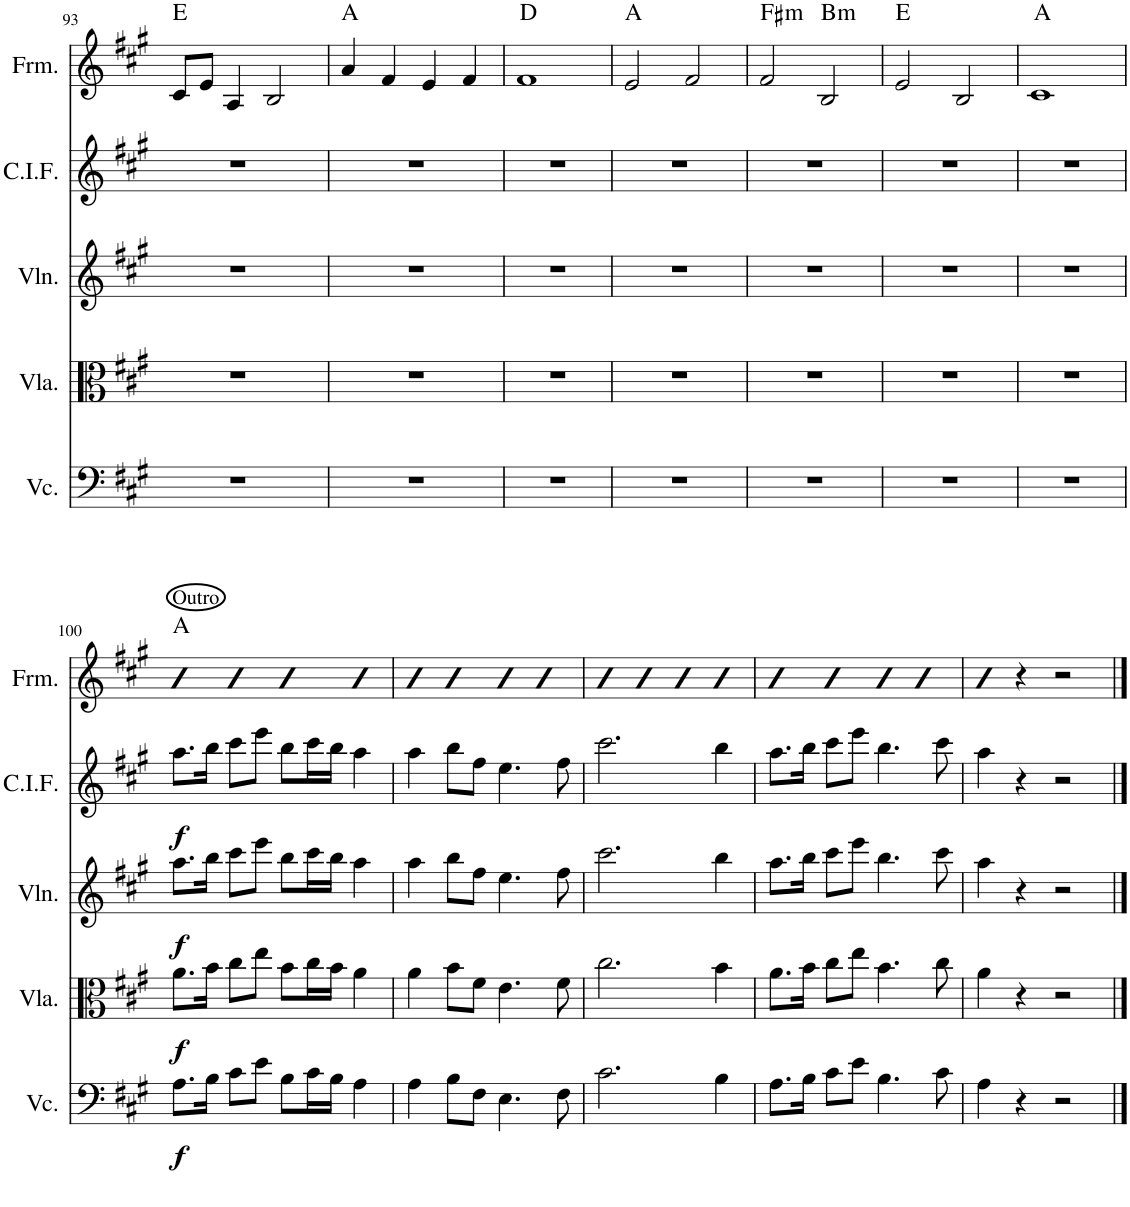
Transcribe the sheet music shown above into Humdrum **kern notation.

**kern	**dynam	**kern	**dynam	**kern	**dynam	**kern	**dynam	**kern	**harte
*part5	*part5	*part4	*part4	*part3	*part3	*part2	*part2	*part1	*part1
*staff5	*staff5	*staff4	*staff4	*staff3	*staff3	*staff2	*staff2	*staff1	*
*I"Violoncello	*	*I"Viola	*	*I"Violin	*	*I"Chinese Instruments Form	*	*I"Form	*
*I'Vc.	*	*I'Vla.	*	*I'Vln.	*	*I'C.I.F.	*	*I'Frm.	*
!!LO:PB:g=z
*clefF4	*	*clefC3	*	*clefG2	*	*clefG2	*	*clefG2	*
*k[f#c#g#]	*	*k[f#c#g#]	*	*k[f#c#g#]	*	*k[f#c#g#]	*	*k[f#c#g#]	*
*M4/4	*	*M4/4	*	*M4/4	*	*M4/4	*	*M4/4	*
=93	=93	=93	=93	=93	=93	=93	=93	=93	=93
1r	.	1r	.	1r	.	1r	.	8c#/L	E:maj
.	.	.	.	.	.	.	.	8e/J	.
.	.	.	.	.	.	.	.	4A/	.
.	.	.	.	.	.	.	.	2B/	.
=94	=94	=94	=94	=94	=94	=94	=94	=94	=94
1r	.	1r	.	1r	.	1r	.	4a/	A:maj
.	.	.	.	.	.	.	.	4f#/	.
.	.	.	.	.	.	.	.	4e/	.
.	.	.	.	.	.	.	.	4f#/	.
=95	=95	=95	=95	=95	=95	=95	=95	=95	=95
1r	.	1r	.	1r	.	1r	.	1f#	D:maj
=96	=96	=96	=96	=96	=96	=96	=96	=96	=96
1r	.	1r	.	1r	.	1r	.	2e/	A:maj
.	.	.	.	.	.	.	.	2f#/	.
=97	=97	=97	=97	=97	=97	=97	=97	=97	=97
!	!	!	!	!	!	!	!	!	!LO:H:kt=m
1r	.	1r	.	1r	.	1r	.	2f#/	F#:min
!	!	!	!	!	!	!	!	!	!LO:H:kt=m
.	.	.	.	.	.	.	.	2B/	B:min
=98	=98	=98	=98	=98	=98	=98	=98	=98	=98
1r	.	1r	.	1r	.	1r	.	2e/	E:maj
.	.	.	.	.	.	.	.	2B/	.
=99	=99	=99	=99	=99	=99	=99	=99	=99	=99
1r	.	1r	.	1r	.	1r	.	1c#	A:maj
!!LO:LB:g=z
=100	=100	=100	=100	=100	=100	=100	=100	=100	=100
!	!	!	!	!	!	!	!	!LO:TX:a:t=Outro	!
!	!LO:DY:b	!	!LO:DY:b	!	!LO:DY:b	!	!LO:DY:b	!	!
8.A\L	f	8.a\L	f	8.aa\L	f	8.aa\L	f	4b	A:maj
16B\Jk	.	16b\Jk	.	16bb\Jk	.	16bb\Jk	.	.	.
8c#\L	.	8cc#\L	.	8ccc#\L	.	8ccc#\L	.	4b	.
8e\J	.	8ee\J	.	8eee\J	.	8eee\J	.	.	.
8B\L	.	8b\L	.	8bb\L	.	8bb\L	.	4b	.
16c#\L	.	16cc#\L	.	16ccc#\L	.	16ccc#\L	.	.	.
16B\JJ	.	16b\JJ	.	16bb\JJ	.	16bb\JJ	.	.	.
4A\	.	4a\	.	4aa\	.	4aa\	.	4b	.
=101	=101	=101	=101	=101	=101	=101	=101	=101	=101
4A\	.	4a\	.	4aa\	.	4aa\	.	4b	.
8B\L	.	8b\L	.	8bb\L	.	8bb\L	.	4b	.
8F#\J	.	8f#\J	.	8ff#\J	.	8ff#\J	.	.	.
4.E\	.	4.e\	.	4.ee\	.	4.ee\	.	4b	.
.	.	.	.	.	.	.	.	4b	.
8F#\	.	8f#\	.	8ff#\	.	8ff#\	.	.	.
=102	=102	=102	=102	=102	=102	=102	=102	=102	=102
2.c#\	.	2.cc#\	.	2.ccc#\	.	2.ccc#\	.	4b	.
.	.	.	.	.	.	.	.	4b	.
.	.	.	.	.	.	.	.	4b	.
4B\	.	4b\	.	4bb\	.	4bb\	.	4b	.
=103	=103	=103	=103	=103	=103	=103	=103	=103	=103
8.A\L	.	8.a\L	.	8.aa\L	.	8.aa\L	.	4b	.
16B\Jk	.	16b\Jk	.	16bb\Jk	.	16bb\Jk	.	.	.
8c#\L	.	8cc#\L	.	8ccc#\L	.	8ccc#\L	.	4b	.
8e\J	.	8ee\J	.	8eee\J	.	8eee\J	.	.	.
4.B\	.	4.b\	.	4.bb\	.	4.bb\	.	4b	.
.	.	.	.	.	.	.	.	4b	.
8c#\	.	8cc#\	.	8ccc#\	.	8ccc#\	.	.	.
=104	=104	=104	=104	=104	=104	=104	=104	=104	=104
4A\	.	4a\	.	4aa\	.	4aa\	.	4b	.
4r	.	4r	.	4r	.	4r	.	4r	.
2r	.	2r	.	2r	.	2r	.	2r	.
==	==	==	==	==	==	==	==	==	==
*-	*-	*-	*-	*-	*-	*-	*-	*-	*-
